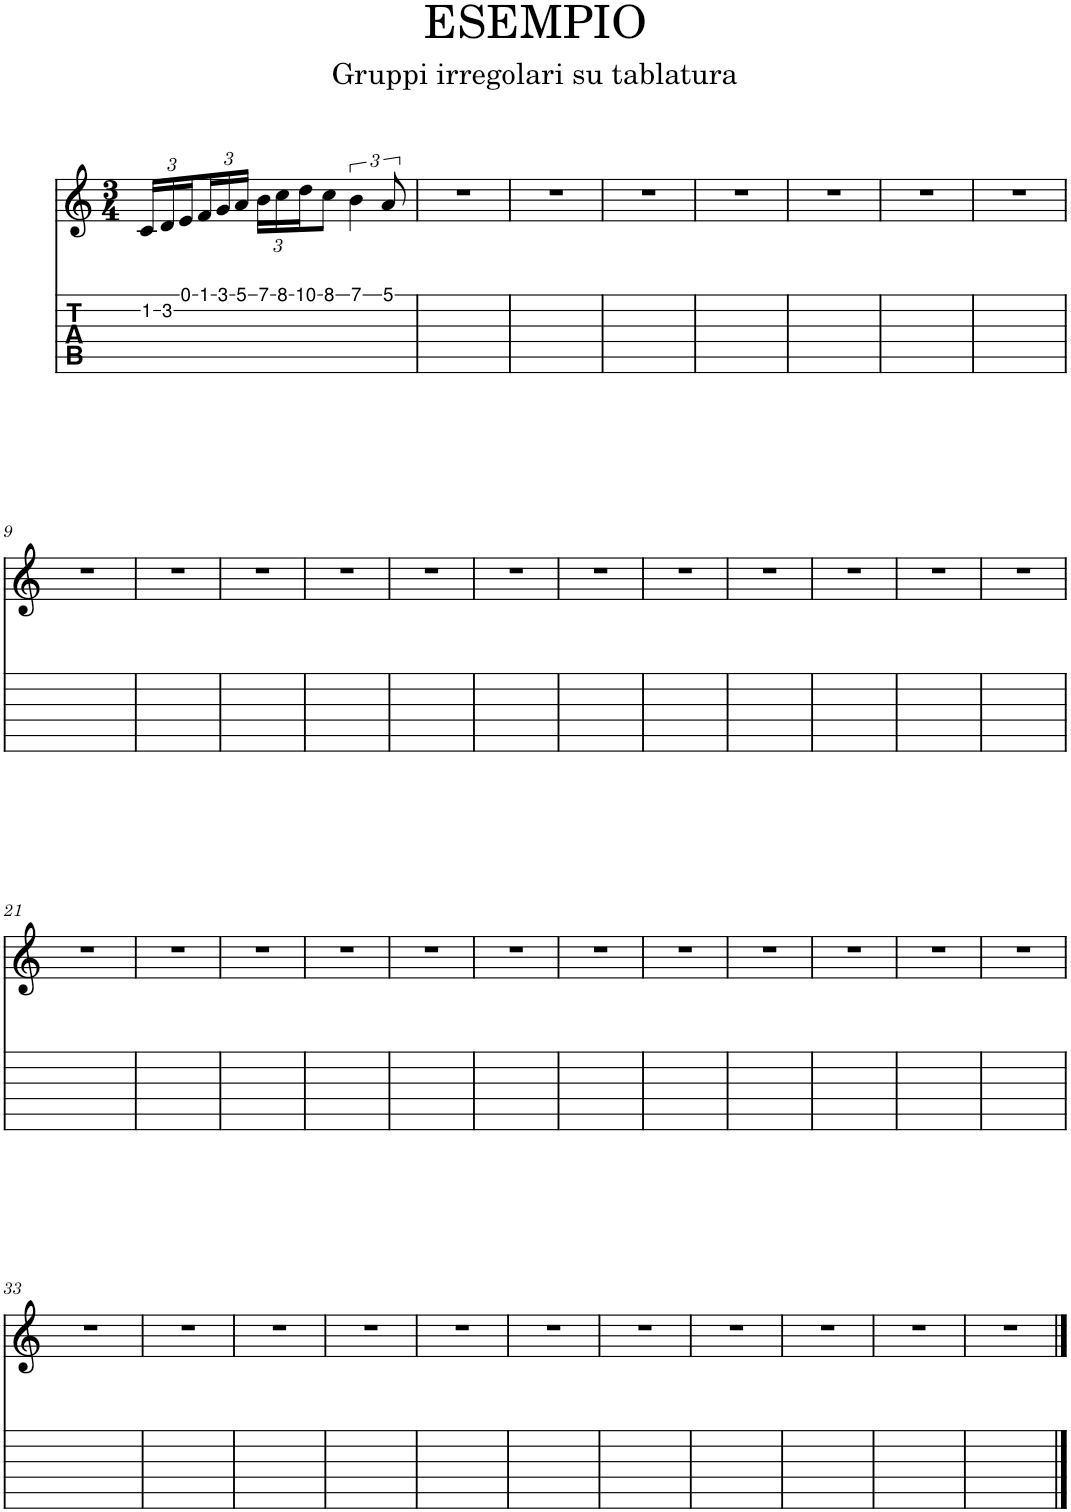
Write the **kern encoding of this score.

**kern	**kern
*part1	*part1
*staff2	*staff1
*I"Chitarra classica	*
*I'Chit. cl.	*
*stria6	*
*	*clefG2
*k[]	*k[]
*M3/4	*M3/4
*Xbrackettup	*Xbrackettup
=1	=1
24cLL	24c/LL
24d	24d/
24eJ	24e/
24fL	24f/
24g	24g/
24aJJ	24a/JJ
24bLL	24b\LL
24cc	24cc\
24ddJ	24dd\J
8ccJ	8cc\J
*	*brackettup
6b	6b\
12a	12a/
=2	=2
2.r	2.r
=3	=3
2.r	2.r
=4	=4
2.r	2.r
=5	=5
2.r	2.r
=6	=6
2.r	2.r
=7	=7
2.r	2.r
=8	=8
2.r	2.r
!!LO:LB:g=z
=9	=9
2.r	2.r
=10	=10
2.r	2.r
=11	=11
2.r	2.r
=12	=12
2.r	2.r
=13	=13
2.r	2.r
=14	=14
2.r	2.r
=15	=15
2.r	2.r
=16	=16
2.r	2.r
=17	=17
2.r	2.r
=18	=18
2.r	2.r
=19	=19
2.r	2.r
=20	=20
2.r	2.r
!!LO:LB:g=z
=21	=21
2.r	2.r
=22	=22
2.r	2.r
=23	=23
2.r	2.r
=24	=24
2.r	2.r
=25	=25
2.r	2.r
=26	=26
2.r	2.r
=27	=27
2.r	2.r
=28	=28
2.r	2.r
=29	=29
2.r	2.r
=30	=30
2.r	2.r
=31	=31
2.r	2.r
=32	=32
2.r	2.r
!!LO:LB:g=z
=33	=33
2.r	2.r
=34	=34
2.r	2.r
=35	=35
2.r	2.r
=36	=36
2.r	2.r
=37	=37
2.r	2.r
=38	=38
2.r	2.r
=39	=39
2.r	2.r
=40	=40
2.r	2.r
=41	=41
2.r	2.r
=42	=42
2.r	2.r
=43	=43
2.r	2.r
==	==
*-	*-
